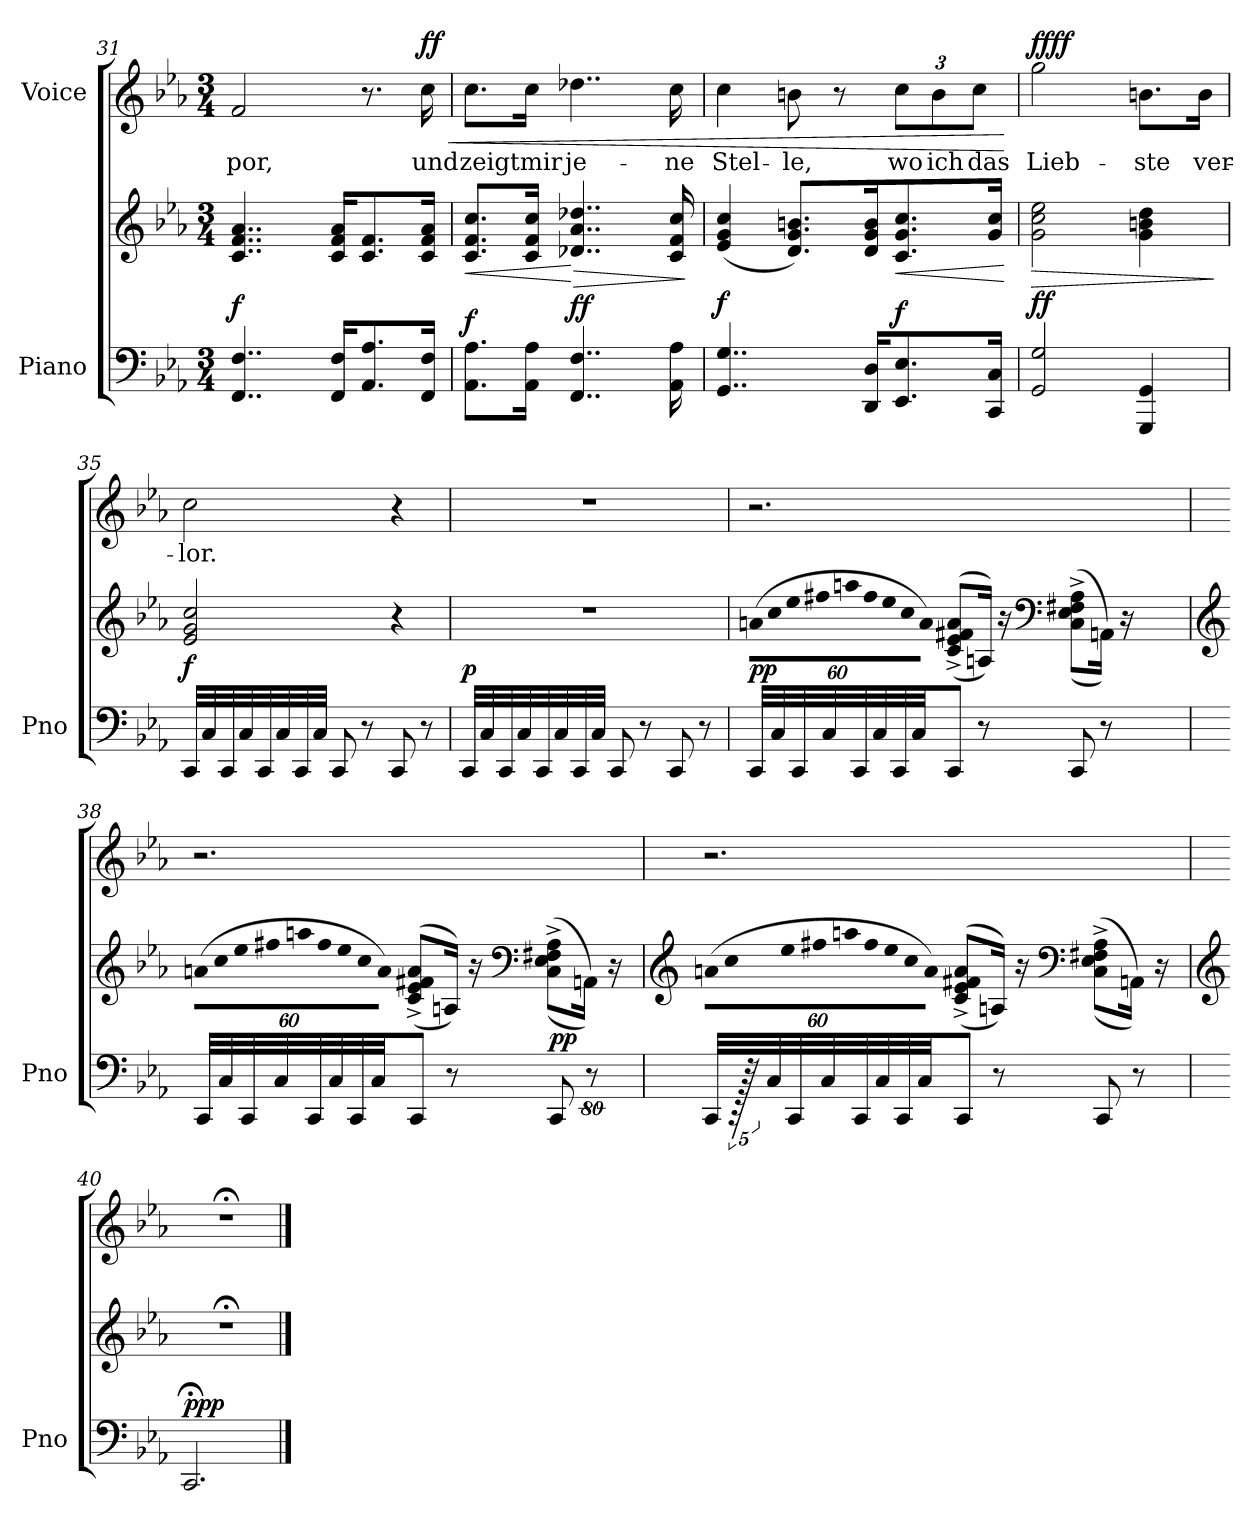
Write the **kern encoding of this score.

**kern	**kern	**dynam	**kern	**text	**dynam
*part2	*part2	*part2	*part1	*part1	*part1
*staff3	*staff2	*staff2/3	*staff1	*staff1	*staff1
*I"Piano	*	*	*I"Voice	*	*
*I'Pno	*	*	*	*	*
*clefF4	*clefG2	*	*clefG2	*	*
*k[b-e-a-]	*k[b-e-a-]	*	*k[b-e-a-]	*	*
*M3/4	*M3/4	*	*M3/4	*	*
=31	=31	=31	=31	=31	=31
!	!	!LO:DY:a=2	!	!LO:LY:b	!
4..FF/ 4..F/	4..c/ 4..f/ 4..a-/	f	2f/	-por,	.
16FF/ 16F/KL	16c/ 16f/ 16a-/KL	.	.	.	.
8.AA-/ 8.A-/	8.c/ 8.f/	.	8.r	.	.
!	!	!	!	!LO:LY:b	!LO:HP:b
!	!	!	!	!	!LO:DY:n=1:a
16FF/ 16F/Jk	16c/ 16f/ 16a-/Jk	.	16cc\	und	< ff
!!LO:LB:g=z
=32	=32	=32	=32	=32	=32
!	!	!LO:HP:b	!	!LO:LY:b	!
!	!	!LO:DY:n=1:a=2	!	!	!
8.AA-\ 8.A-\L	8.c/ 8.f/ 8.cc/L	< f	8.cc\L	zeigt	.
!	!	!	!	!LO:LY:b	!
16AA-\ 16A-\Jk	16c/ 16f/ 16cc/Jk	.	16cc\Jk	mir	.
!	!	!LO:HP:n=1:b	!	!LO:LY:b	!
!	!	!LO:DY:n=2:a=2	!	!	!
4..FF/ 4..F/	4..d-X/ 4..a-/ 4..dd-X/	[ > ff	4..dd-X\	je-	.
!	!	!	!	!LO:LY:b	!
16AA-\ 16A-\	16c/ 16f/ 16cc/	.	16cc\	-ne	.
.	.	]	.	.	.
=33	=33	=33	=33	=33	=33
!	!	!LO:DY:a=2	!	!LO:LY:b	!
4..GG/ 4..G/	(<4e-/ 4g/ 4cc/	f	4cc\	Stel-	.
!	!	!	!	!LO:LY:b	!
.	8.d/ 8.g/ 8.bn/L)	.	8bn\	-le,	.
.	.	.	8r	.	.
16DD/ 16D/KL	16d/ 16g/ 16b/K	.	.	.	.
!	!	!LO:HP:b	!	!	!
*	*	*	*Xbrackettup	*	*
!	!	!LO:DY:n=1:a=2	!	!LO:LY:b	!
8.EE-/ 8.E-/	8.c/ 8.g/ 8.cc/	< f	12cc\L	wo	.
!	!	!	!	!LO:LY:b	!
.	.	.	12b\	ich	.
!	!	!	!	!LO:LY:b	!
.	.	.	12cc\J	das	.
16CC/ 16C/Jk	16g/ 16cc/Jk	.	.	.	.
.	.	[	.	.	[
=34	=34	=34	=34	=34	=34
!	!	!LO:HP:b	!	!LO:LY:b	!
!	!	!LO:DY:n=1:a=2	!	!	!LO:DY:a
2GG/ 2G/	2g\ 2cc\ 2ee-\	> ff	2gg\	Lieb-	ffff
!	!	!	!	!LO:LY:b	!
4GGG/ 4GG/	4g\ 4bn\ 4dd\	.	8.bn\L	-ste	.
!	!	!	!	!LO:LY:b	!
.	.	.	16b\Jk	ver-	.
.	.	]	.	.	.
=35	=35	=35	=35	=35	=35
!	!	!LO:DY:a=2	!	!LO:LY:b	!
32CC/LLL	2e-/ 2g/ 2cc/	f	2cc\	-lor.	.
32C/	.	.	.	.	.
32CC/	.	.	.	.	.
32C/	.	.	.	.	.
32CC/	.	.	.	.	.
32C/	.	.	.	.	.
32CC/	.	.	.	.	.
32C/JJJ	.	.	.	.	.
8CC/	.	.	.	.	.
8r	.	.	.	.	.
*	*	*	*MM60	*	*
8CC/	4r	.	4r	.	.
8r	.	.	.	.	.
!!LO:LB:g=z
=36	=36	=36	=36	=36	=36
!	!	!LO:DY:a=2	!	!	!
32CC/LLL	2.r	p	2.r	.	.
32C/	.	.	.	.	.
32CC/	.	.	.	.	.
32C/	.	.	.	.	.
32CC/	.	.	.	.	.
32C/	.	.	.	.	.
32CC/	.	.	.	.	.
32C/JJJ	.	.	.	.	.
8CC/	.	.	.	.	.
8r	.	.	.	.	.
8CC/	.	.	.	.	.
8r	.	.	.	.	.
=37	=37	=37	=37	=37	=37
*	*Xbrackettup	*	*	*	*
!	!LO:N:vis=32	!LO:DY:a=2	!	!	!
32CC/LLL	(>1920%53an\LLL	pp	2.r	.	.
!	!LO:N:vis=32	!	!	!	!
.	1920%53cc\	.	.	.	.
32C/	.	.	.	.	.
!	!LO:N:vis=32	!	!	!	!
.	1920%53ee-\	.	.	.	.
32CC/	.	.	.	.	.
!	!LO:N:vis=32	!	!	!	!
.	1920%53ff#X\	.	.	.	.
32C/	.	.	.	.	.
!	!LO:N:vis=32	!	!	!	!
.	1920%53aan\	.	.	.	.
32CC/	.	.	.	.	.
!	!LO:N:vis=32	!	!	!	!
.	1920%53ff#\	.	.	.	.
32C/	.	.	.	.	.
!	!LO:N:vis=32	!	!	!	!
.	1920%53ee-\	.	.	.	.
32CC/	.	.	.	.	.
!	!LO:N:vis=32	!	!	!	!
.	1920%53cc\	.	.	.	.
32C/JJ	.	.	.	.	.
!	!LO:N:vis=32	!	!	!	!
.	1920%53a\JJJ)	.	.	.	.
.	640ryy	.	.	.	.
8CC/J	(<(<8c/^ 8e-/^ 8f#X/^ 8a/^L	.	.	.	.
8r	16An/Jk))	.	.	.	.
.	16r	.	.	.	.
*	*clefF4	*	*	*	*
8CC/	(>(>8C\^ 8E-\^ 8F#X\^ 8A\^L	.	.	.	.
8r	16AAn\Jk))	.	.	.	.
.	16r	.	.	.	.
!LO:N:vis=128	!LO:N:vis=128	!	!	!	!
640%9ryy	640%9ryy	.	64ryy	.	.
640ryy	640ryy	.	.	.	.
!!LO:LB:g=z
=38	=38	=38	=38	=38	=38
*	*clefG2	*	*	*	*
!	!LO:N:vis=32	!	!	!	!
640ryy	(>1920%53an\LLL	.	2.r	.	.
32CC/LLL	.	.	.	.	.
!	!LO:N:vis=32	!	!	!	!
.	1920%53cc\	.	.	.	.
32C/	.	.	.	.	.
!	!LO:N:vis=32	!	!	!	!
.	1920%53ee-\	.	.	.	.
32CC/	.	.	.	.	.
!	!LO:N:vis=32	!	!	!	!
.	1920%53ff#X\	.	.	.	.
32C/	.	.	.	.	.
!	!LO:N:vis=32	!	!	!	!
.	1920%53aan\	.	.	.	.
32CC/	.	.	.	.	.
!	!LO:N:vis=32	!	!	!	!
.	1920%53ff#\	.	.	.	.
32C/	.	.	.	.	.
!	!LO:N:vis=32	!	!	!	!
.	1920%53ee-\	.	.	.	.
32CC/	.	.	.	.	.
!	!LO:N:vis=32	!	!	!	!
.	1920%53cc\	.	.	.	.
32C/JJ	.	.	.	.	.
!	!LO:N:vis=32	!	!	!	!
.	1920%53a\JJJ)	.	.	.	.
.	640ryy	.	.	.	.
.	(<(<8c/^ 8e-/^ 8f#X/^ 8a/^L	.	.	.	.
8CC/J	.	.	.	.	.
.	16An/Jk))	.	.	.	.
8r	.	.	.	.	.
.	16r	.	.	.	.
*	*clefF4	*	*	*	*
.	(>(>8C\^ 8E-\^ 8F#X\^ 8A\^L	.	.	.	.
!	!	!LO:DY:a=2	!	!	!
8CC/	.	pp	.	.	.
.	16AAn\Jk))	.	.	.	.
640%79r	.	.	.	.	.
.	16r	.	.	.	.
!	!LO:N:vis=128	!	!	!	!
640ryy	640%9ryy	.	64ryy	.	.
!LO:N:vis=128	!	!	!	!	!
640%9ryy	.	.	.	.	.
.	640ryy	.	.	.	.
=39	=39	=39	=39	=39	=39
*	*clefG2	*	*	*	*
!	!LO:N:vis=32	!	!	!	!
32CC/LLL	(>1920%53an\LLL	.	2.r	.	.
!	!LO:N:vis=32	!	!	!	!
.	1920%53cc\	.	.	.	.
640r	.	.	.	.	.
32C/	.	.	.	.	.
!	!LO:N:vis=32	!	!	!	!
.	1920%53ee-\	.	.	.	.
32CC/	.	.	.	.	.
!	!LO:N:vis=32	!	!	!	!
.	1920%53ff#X\	.	.	.	.
32C/	.	.	.	.	.
!	!LO:N:vis=32	!	!	!	!
.	1920%53aan\	.	.	.	.
32CC/	.	.	.	.	.
!	!LO:N:vis=32	!	!	!	!
.	1920%53ff#\	.	.	.	.
32C/	.	.	.	.	.
!	!LO:N:vis=32	!	!	!	!
.	1920%53ee-\	.	.	.	.
32CC/	.	.	.	.	.
!	!LO:N:vis=32	!	!	!	!
.	1920%53cc\	.	.	.	.
32C/JJ	.	.	.	.	.
!	!LO:N:vis=32	!	!	!	!
.	1920%53a\JJJ)	.	.	.	.
.	640ryy	.	.	.	.
.	(<(<8c/^ 8e-/^ 8f#X/^ 8a/^L	.	.	.	.
8CC/J	.	.	.	.	.
.	16An/Jk))	.	.	.	.
8r	.	.	.	.	.
.	16r	.	.	.	.
*	*clefF4	*	*	*	*
.	(>(>8C\^ 8E-\^ 8F#X\^ 8A\^L	.	.	.	.
8CC/	.	.	.	.	.
.	16AAn\Jk))	.	.	.	.
8r	.	.	.	.	.
.	16r	.	.	.	.
!	!LO:N:vis=128	!	!	!	!
.	640%9ryy	.	64ryy	.	.
!LO:N:vis=128	!	!	!	!	!
640%9ryy	.	.	.	.	.
.	640ryy	.	.	.	.
!!LO:LB:g=z
=40	=40	=40	=40	=40	=40
*	*clefG2	*	*	*	*
!	!	!LO:DY:a=2	!	!	!
2.CC;</	2.r;<	ppp	2.r;<	.	.
==	==	==	==	==	==
*-	*-	*-	*-	*-	*-
